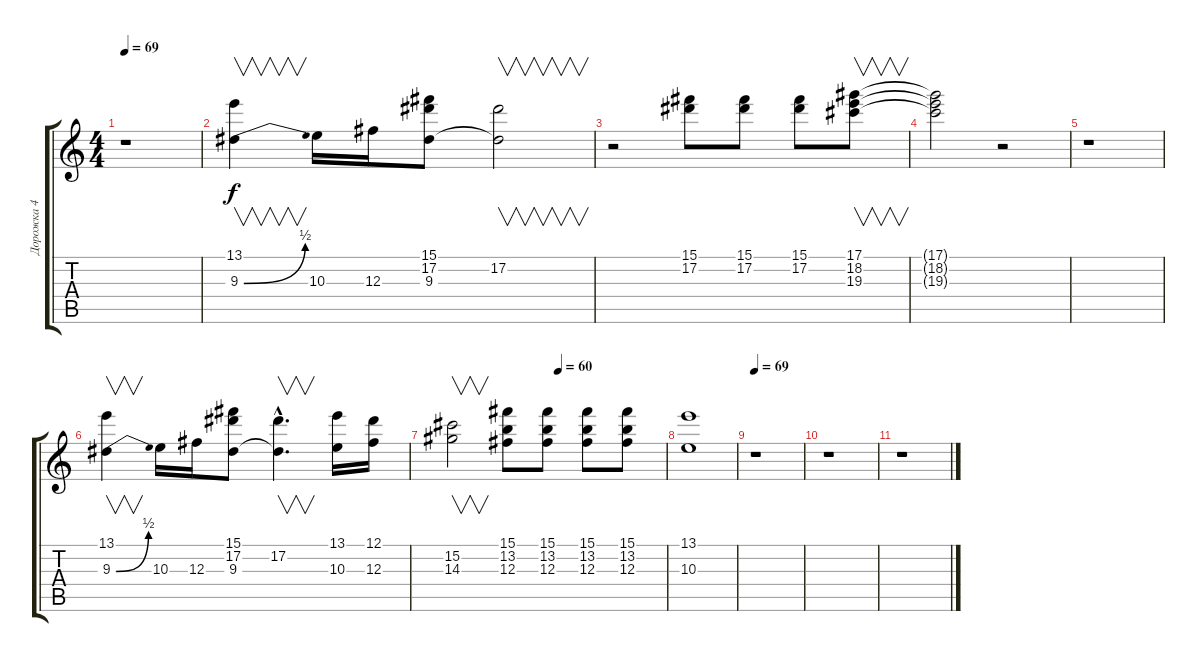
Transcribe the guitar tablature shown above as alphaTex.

\track ("Дорожка 4" "Дорожка 4") {instrument overdrivenguitar}
\staff {score tabs}
\tuning (Eb4 Bb3 Gb3 Db3 Ab2 Eb2) {hide}
\ts (4 4)
\tempo 69
\clef g2
\ks c
r.1{dy f} |
(13.1 9.3{be (bend 0 0 60 2)}).4{v} 10.3.16 12.3.16 (15.1 17.2 9.3).8 (17.2 9.3{t}).2{v} |
r.2 (15.1 17.2).8 (15.1 17.2).8 (15.1 17.2).8 (17.1 18.2 19.3).8{v} |
(17.1{t} 18.2{t} 19.3{t}).2 r.2 |
r.1 |
(13.1 9.3{be (bend 0 0 60 2)}).4{v} 10.3.16 12.3.16 (15.1 17.2 9.3).8 (17.2{hac} 9.3{hac t}).4{v d} (13.1 10.3).16 (12.1 12.3).16 |
\tempo (60 0.5)
(15.2 14.3).2{v} (15.1 13.2 12.3).8 (15.1 13.2 12.3).8 (15.1 13.2 12.3).8 (15.1 13.2 12.3).8 |
(13.1 10.3).1 |
\tempo 69
r.1 |
r.1 |
r.1
